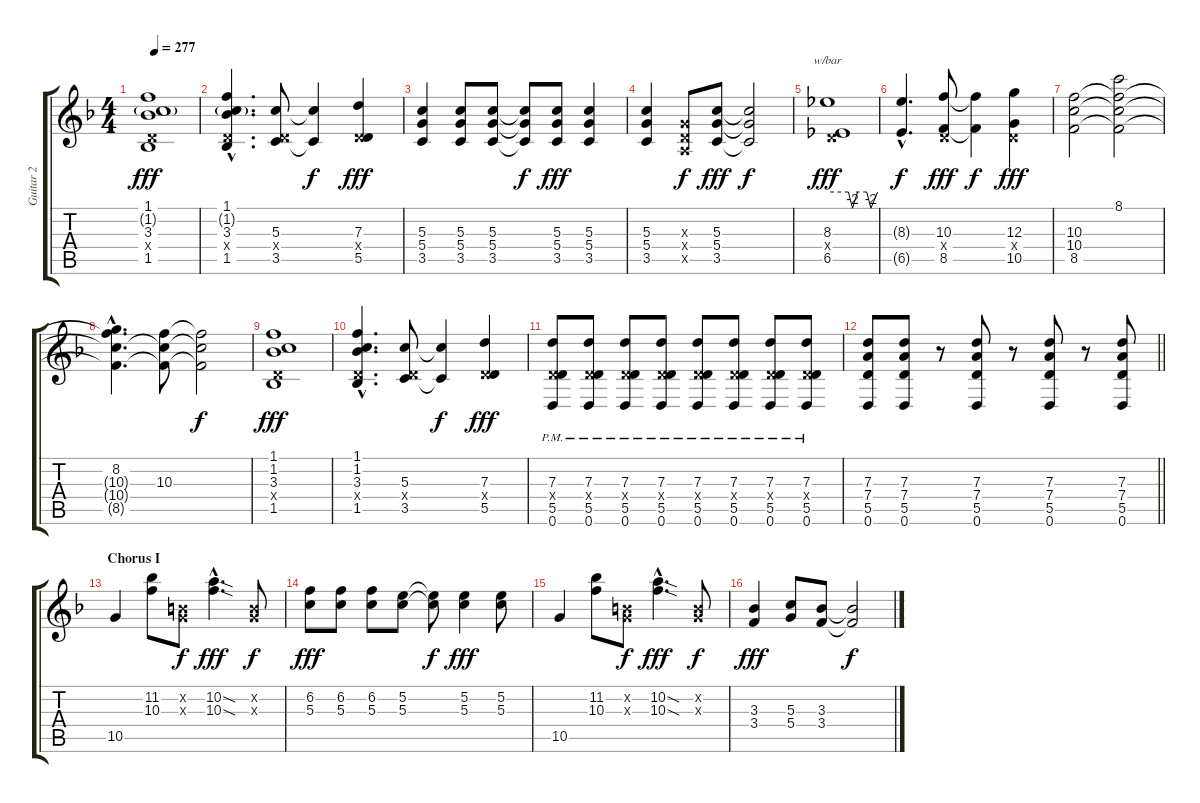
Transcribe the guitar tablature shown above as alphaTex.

\track ("Guitar 2" "Guitar 2") {instrument distortionguitar}
\staff {score tabs}
\tuning (E4 B3 G3 D3 A2 D2) {hide}
\ts (4 4)
\tempo 277
\clef g2
\ks f
(1.1 1.2{g} 3.3 0.4{x} 1.5).1{dy fff} |
(1.1{hac} 1.2{g hac} 3.3{hac} 0.4{hac x} 1.5{hac}).4{d} (5.3 0.4{x} 3.5).8 (5.3{t} 3.5{t}).4{dy f} (7.3 0.4{x} 5.5).4{dy fff} |
(5.3 5.4 3.5).4 (5.3 5.4 3.5).8 (5.3 5.4 3.5).8 (5.3{t} 5.4{t} 3.5{t}).8{dy f} (5.3 5.4 3.5).8{dy fff} (5.3 5.4 3.5).4 |
(5.3 5.4 3.5).4 (0.3{x} 0.4{x} 0.5{x}).8{dy f} (5.3 5.4 3.5).8{dy fff} (5.3{t} 5.4{t} 3.5{t}).2{dy f} |
(8.3 0.4{x} 6.5).1{tbe (custom default 0 0 25 0 30 -8 36 0 47 0 52 -8 60 0) dy fff} |
(8.3{hac t} 6.5{hac t}).4{d dy f} (10.3 0.4{x} 8.5).8{dy fff} (10.3{t} 8.5{t}).4{dy f} (12.3 0.4{x} 10.5).4{dy fff} |
(10.3 10.4 8.5).2 (8.1 10.3{t} 10.4{t} 8.5{t}).2 |
(8.2{hac} 10.3{hac t} 10.4{hac t} 8.5{hac t}).4{d} (10.3 10.4{t} 8.5{t}).8 (10.3{t} 10.4{t} 8.5{t}).2{dy f} |
(1.1 1.2 3.3 0.4{x} 1.5).1{dy fff} |
(1.1{hac} 1.2{hac} 3.3{hac} 0.4{hac x} 1.5{hac}).4{d} (5.3 0.4{x} 3.5).8 (5.3{t} 3.5{t}).4{dy f} (7.3 0.4{x} 5.5).4{dy fff} |
(7.3{pm} 0.4{x} 5.5{pm} 0.6{pm}).8 (7.3{pm} 0.4{x} 5.5{pm} 0.6{pm}).8 (7.3{pm} 0.4{x} 5.5{pm} 0.6{pm}).8 (7.3{pm} 0.4{x} 5.5{pm} 0.6{pm}).8 (7.3{pm} 0.4{x} 5.5{pm} 0.6{pm}).8 (7.3{pm} 0.4{x} 5.5{pm} 0.6{pm}).8 (7.3{pm} 0.4{x} 5.5{pm} 0.6{pm}).8 (7.3{pm} 0.4{x} 5.5{pm} 0.6{pm}).8 |
\barLineRight lightlight
(7.3 7.4 5.5 0.6).8 (7.3 7.4 5.5 0.6).8 r.8 (7.3 7.4 5.5 0.6).8 r.8 (7.3 7.4 5.5 0.6).8 r.8 (7.3 7.4 5.5 0.6).8 |
\section ("" "Chorus I")
10.5.4 (11.2 10.3).8 (0.2{x} 0.3{x}).8{dy f} (10.2{sod hac} 10.3{sod hac}).4{d dy fff} (0.2{x} 0.3{x}).8{dy f} |
(6.2 5.3).8{dy fff} (6.2 5.3).8 (6.2 5.3).8 (5.2 5.3).8 (5.2{t} 5.3{t}).8{dy f} (5.2 5.3).4{dy fff} (5.2 5.3).8 |
10.5.4 (11.2 10.3).8 (0.2{x} 0.3{x}).8{dy f} (10.2{sod hac} 10.3{sod hac}).4{d dy fff} (0.2{x} 0.3{x}).8{dy f} |
(3.3 3.4).4{dy fff} (5.3 5.4).8 (3.3 3.4).8 (3.3{t} 3.4{t}).2{dy f}
